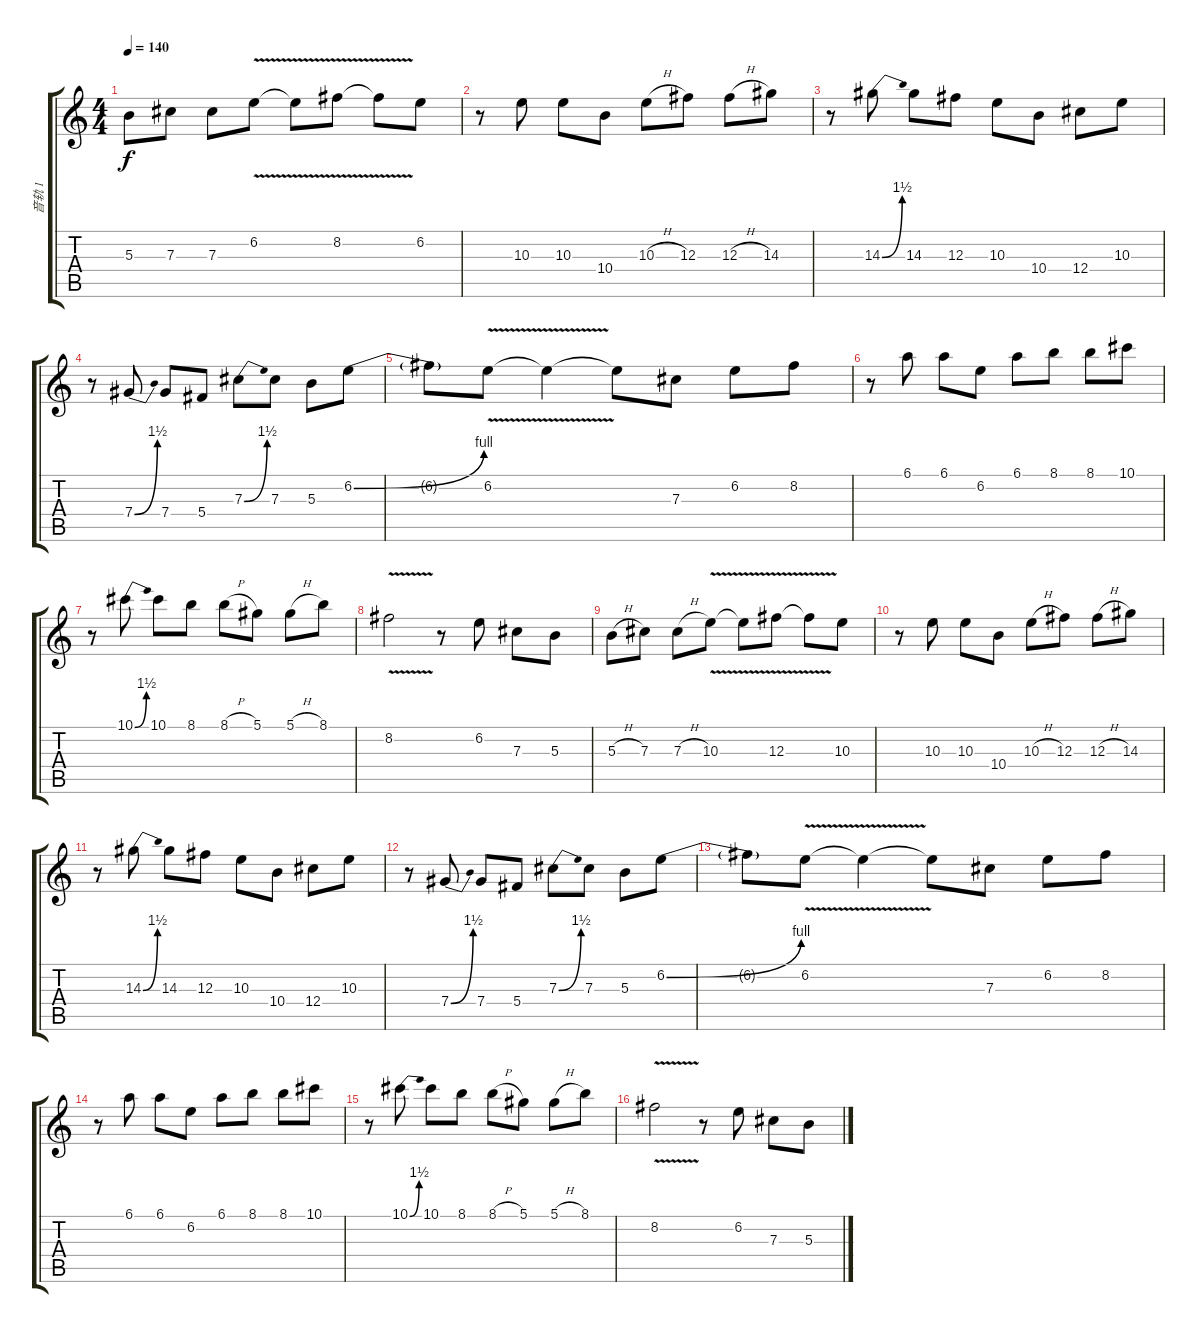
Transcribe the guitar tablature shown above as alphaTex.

\track ("音轨 1" "音轨 1") {instrument distortionguitar}
\staff {score tabs}
\tuning (Eb4 Bb3 Gb3 Db3 Ab2 Eb2) {hide}
\ts (4 4)
\tempo 140
\clef g2
\ks c
5.3.8{dy f} 7.3.8 7.3.8 6.2{v}.8 6.2{t}.8 8.2{v}.8 8.2{t}.8 6.2.8 |
r.8 10.3.8 10.3.8 10.4.8 10.3{h}.8 12.3.8 12.3{h}.8 14.3.8 |
r.8 14.3{be (bend 0 0 60 6)}.8 14.3.8 12.3.8 10.3.8 10.4.8 12.4.8 10.3.8 |
r.8 7.4{be (bend 0 0 60 6)}.8 7.4.8 5.4.8 7.3{be (bend 0 0 60 6)}.8 7.3.8 5.3.8 6.2{be (bend 0 0 60 4)}.8 |
6.2{t}.8 6.2{v}.8 6.2{t}.4 6.2{t}.8 7.3.8 6.2.8 8.2.8 |
r.8 6.1.8 6.1.8 6.2.8 6.1.8 8.1.8 8.1.8 10.1.8 |
r.8 10.1{be (bend 0 0 60 6)}.8 10.1.8 8.1.8 8.1{h}.8 5.1.8 5.1{h}.8 8.1.8 |
8.2{v}.2 r.8 6.2.8 7.3.8 5.3.8 |
5.3{h}.8 7.3.8 7.3{h}.8 10.3{v}.8 10.3{t}.8 12.3{v}.8 12.3{t}.8 10.3.8 |
r.8 10.3.8 10.3.8 10.4.8 10.3{h}.8 12.3.8 12.3{h}.8 14.3.8 |
r.8 14.3{be (bend 0 0 60 6)}.8 14.3.8 12.3.8 10.3.8 10.4.8 12.4.8 10.3.8 |
r.8 7.4{be (bend 0 0 60 6)}.8 7.4.8 5.4.8 7.3{be (bend 0 0 60 6)}.8 7.3.8 5.3.8 6.2{be (bend 0 0 60 4)}.8 |
6.2{t}.8 6.2{v}.8 6.2{t}.4 6.2{t}.8 7.3.8 6.2.8 8.2.8 |
r.8 6.1.8 6.1.8 6.2.8 6.1.8 8.1.8 8.1.8 10.1.8 |
r.8 10.1{be (bend 0 0 60 6)}.8 10.1.8 8.1.8 8.1{h}.8 5.1.8 5.1{h}.8 8.1.8 |
8.2{v}.2 r.8 6.2.8 7.3.8 5.3.8
